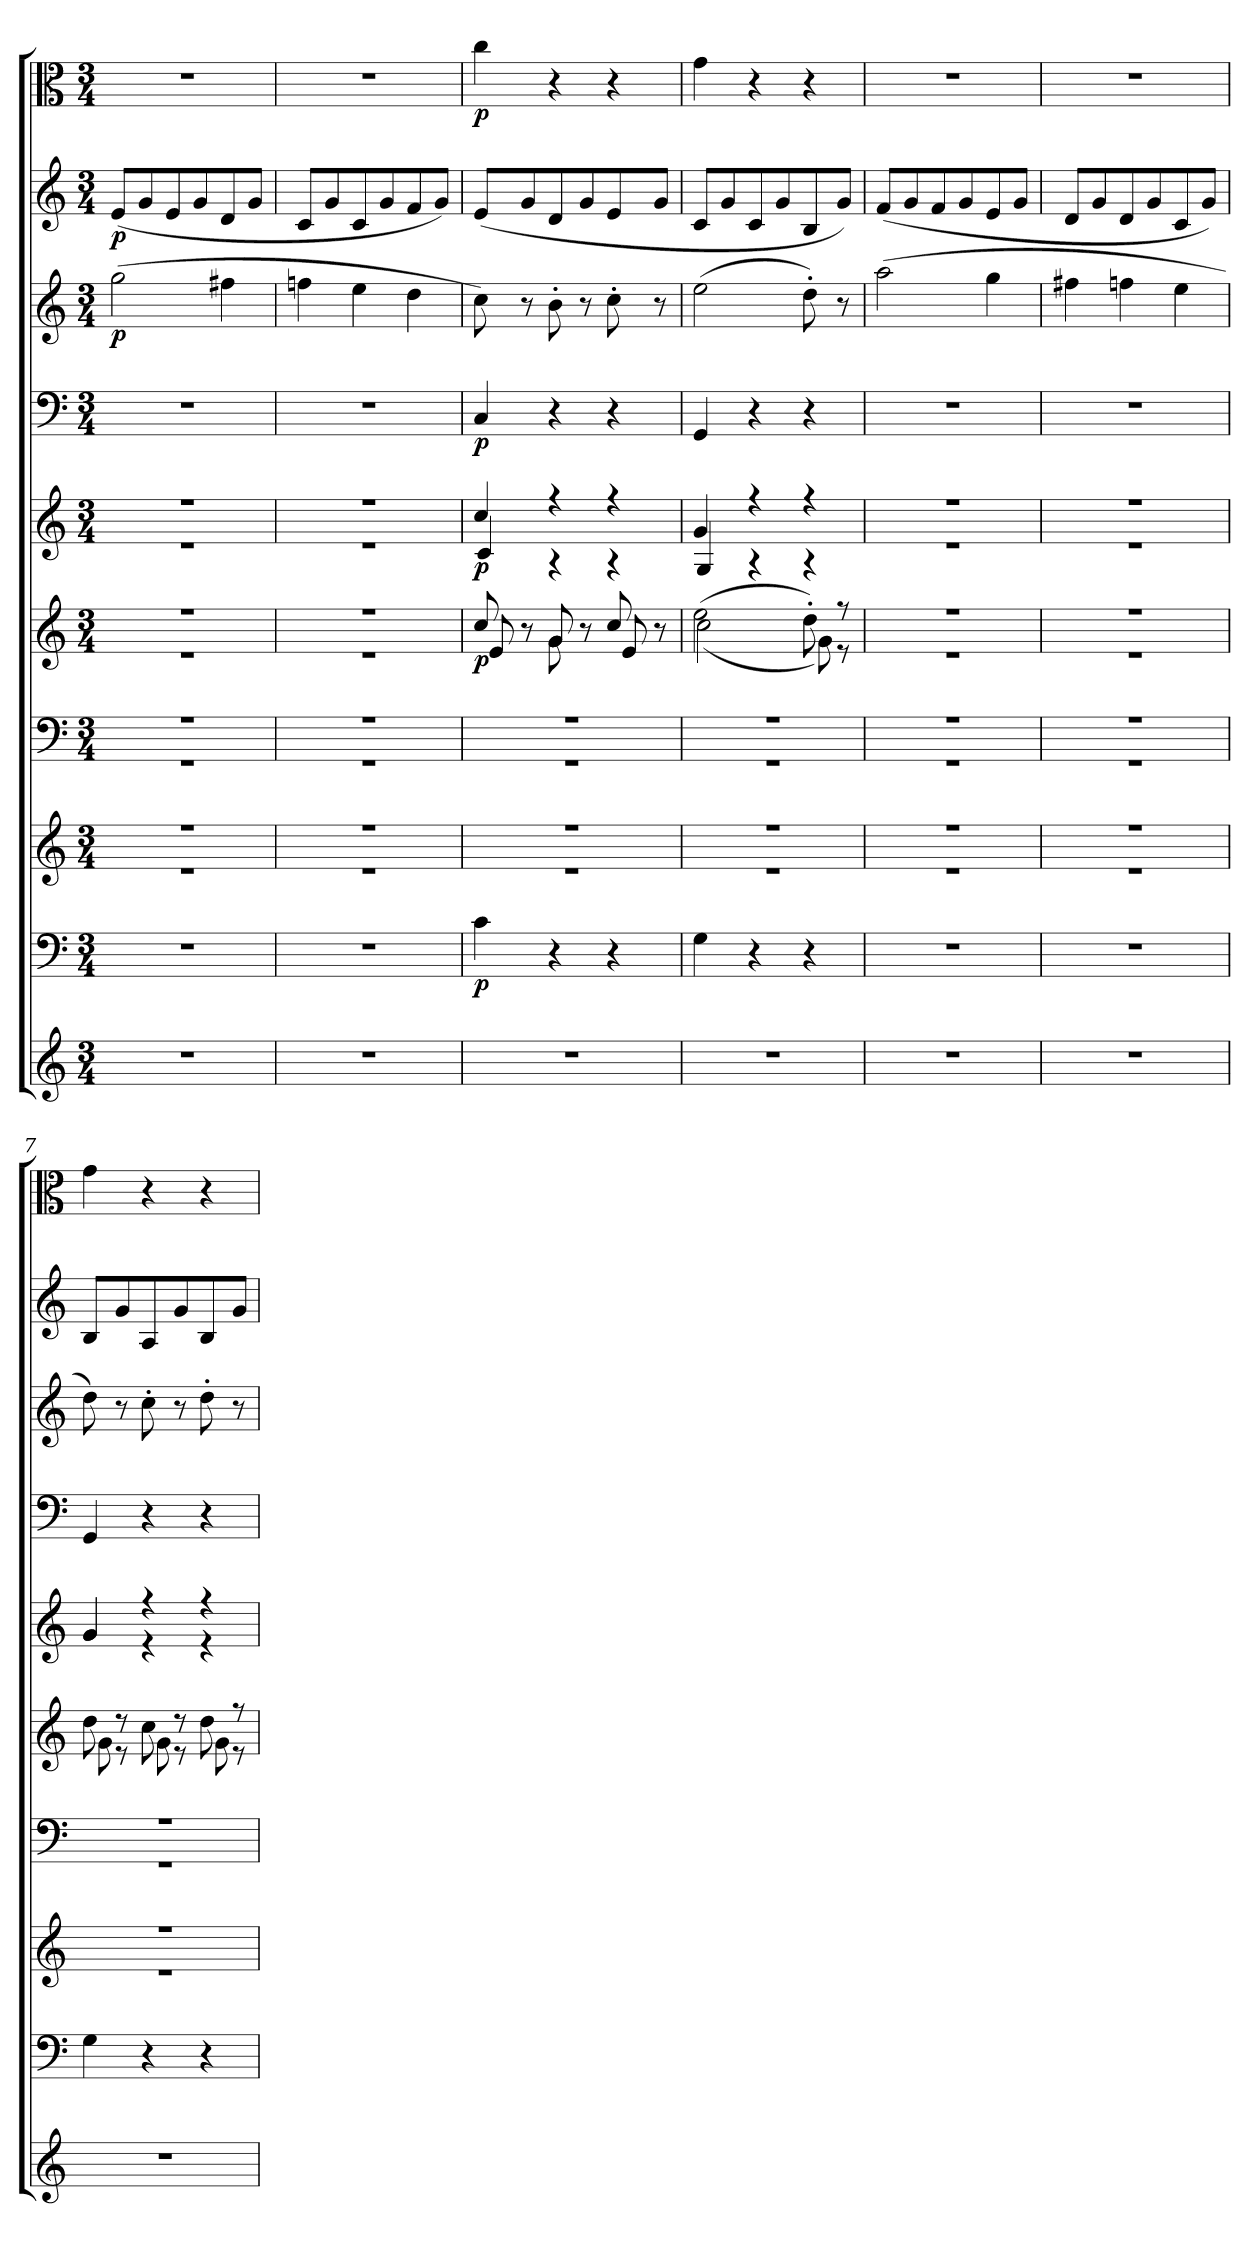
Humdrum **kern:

**kern	**kern	**dynam	**kern	**kern	**kern	**dynam	**kern	**dynam	**kern	**dynam	**kern	**dynam	**kern	**dynam	**kern	**dynam
*part10	*part9	*part9	*part8	*part7	*part6	*part6	*part5	*part5	*part4	*part4	*part3	*part3	*part2	*part2	*part1	*part1
*staff10	*staff9	*staff9	*staff8	*staff7	*staff6	*staff6	*staff5	*staff5	*staff4	*staff4	*staff3	*staff3	*staff2	*staff2	*staff1	*staff1
*clefG2	*clefF4	*	*clefG2	*clefF4	*clefG2	*	*clefG2	*	*clefF4	*	*clefG2	*	*clefG2	*	*clefC3	*
*k[]	*k[]	*	*k[]	*k[]	*k[]	*	*k[]	*	*k[]	*	*k[]	*	*k[]	*	*k[]	*
*C:	*C:	*	*C:	*C:	*C:	*	*C:	*	*C:	*	*C:	*	*C:	*	*C:	*
*M3/4	*M3/4	*	*M3/4	*M3/4	*M3/4	*	*M3/4	*	*M3/4	*	*M3/4	*	*M3/4	*	*M3/4	*
=1	=1	=1	=1	=1	=1	=1	=1	=1	=1	=1	=1	=1	=1	=1	=1	=1
*	*	*	*^	*^	*^	*	*^	*	*	*	*	*	*	*	*	*
2.r	2.r	.	2.r	2.r	2.r	2.r	2.r	2.r	.	2.r	2.r	.	2.r	.	(2gg\	p	(8e/L	p	2.r	.
.	.	.	.	.	.	.	.	.	.	.	.	.	.	.	.	.	8g/	.	.	.
.	.	.	.	.	.	.	.	.	.	.	.	.	.	.	.	.	8e/	.	.	.
.	.	.	.	.	.	.	.	.	.	.	.	.	.	.	.	.	8g/	.	.	.
.	.	.	.	.	.	.	.	.	.	.	.	.	.	.	4ff#X\	.	8d/	.	.	.
.	.	.	.	.	.	.	.	.	.	.	.	.	.	.	.	.	8g/J	.	.	.
=2	=2	=2	=2	=2	=2	=2	=2	=2	=2	=2	=2	=2	=2	=2	=2	=2	=2	=2	=2	=2
2.r	2.r	.	2.r	2.r	2.r	2.r	2.r	2.r	.	2.r	2.r	.	2.r	.	4ffn\	.	8c/L	.	2.r	.
.	.	.	.	.	.	.	.	.	.	.	.	.	.	.	.	.	8g/	.	.	.
.	.	.	.	.	.	.	.	.	.	.	.	.	.	.	4ee\	.	8c/	.	.	.
.	.	.	.	.	.	.	.	.	.	.	.	.	.	.	.	.	8g/	.	.	.
.	.	.	.	.	.	.	.	.	.	.	.	.	.	.	4dd\	.	8f/	.	.	.
.	.	.	.	.	.	.	.	.	.	.	.	.	.	.	.	.	8g/J)	.	.	.
=3	=3	=3	=3	=3	=3	=3	=3	=3	=3	=3	=3	=3	=3	=3	=3	=3	=3	=3	=3	=3
2.r	4c\	p	2.r	2.r	2.r	2.r	8cc/	8e/	p	4cc/	4c/	p	4C/	p	8cc\)	.	(8e/L	.	4cc\	p
.	.	.	.	.	.	.	8r	8ryy	.	.	.	.	.	.	8r	.	8g/	.	.	.
.	4r	.	.	.	.	.	8g/	8g\	.	4r	4r	.	4r	.	8b'\	.	8d/	.	4r	.
.	.	.	.	.	.	.	8r	8ryy	.	.	.	.	.	.	8r	.	8g/	.	.	.
.	4r	.	.	.	.	.	8cc/	8e/	.	4r	4r	.	4r	.	8cc'\	.	8e/	.	4r	.
.	.	.	.	.	.	.	8r	8ryy	.	.	.	.	.	.	8r	.	8g/J	.	.	.
=4	=4	=4	=4	=4	=4	=4	=4	=4	=4	=4	=4	=4	=4	=4	=4	=4	=4	=4	=4	=4
2.r	4G\	.	2.r	2.r	2.r	2.r	(2ee\	(2cc\	.	4g/	4G/	.	4GG/	.	(2ee\	.	8c/L	.	4g\	.
.	.	.	.	.	.	.	.	.	.	.	.	.	.	.	.	.	8g/	.	.	.
.	4r	.	.	.	.	.	.	.	.	4r	4r	.	4r	.	.	.	8c/	.	4r	.
.	.	.	.	.	.	.	.	.	.	.	.	.	.	.	.	.	8g/	.	.	.
.	4r	.	.	.	.	.	8dd'\)	8g\)	.	4r	4r	.	4r	.	8dd'\)	.	8B/	.	4r	.
.	.	.	.	.	.	.	8r	8r	.	.	.	.	.	.	8r	.	8g/J)	.	.	.
=5	=5	=5	=5	=5	=5	=5	=5	=5	=5	=5	=5	=5	=5	=5	=5	=5	=5	=5	=5	=5
2.r	2.r	.	2.r	2.r	2.r	2.r	2.r	2.r	.	2.r	2.r	.	2.r	.	(2aa\	.	(8f/L	.	2.r	.
.	.	.	.	.	.	.	.	.	.	.	.	.	.	.	.	.	8g/	.	.	.
.	.	.	.	.	.	.	.	.	.	.	.	.	.	.	.	.	8f/	.	.	.
.	.	.	.	.	.	.	.	.	.	.	.	.	.	.	.	.	8g/	.	.	.
.	.	.	.	.	.	.	.	.	.	.	.	.	.	.	4gg\	.	8e/	.	.	.
.	.	.	.	.	.	.	.	.	.	.	.	.	.	.	.	.	8g/J	.	.	.
=6	=6	=6	=6	=6	=6	=6	=6	=6	=6	=6	=6	=6	=6	=6	=6	=6	=6	=6	=6	=6
2.r	2.r	.	2.r	2.r	2.r	2.r	2.r	2.r	.	2.r	2.r	.	2.r	.	4ff#X\	.	8d/L	.	2.r	.
.	.	.	.	.	.	.	.	.	.	.	.	.	.	.	.	.	8g/	.	.	.
.	.	.	.	.	.	.	.	.	.	.	.	.	.	.	4ffn\	.	8d/	.	.	.
.	.	.	.	.	.	.	.	.	.	.	.	.	.	.	.	.	8g/	.	.	.
.	.	.	.	.	.	.	.	.	.	.	.	.	.	.	4ee\	.	8c/	.	.	.
.	.	.	.	.	.	.	.	.	.	.	.	.	.	.	.	.	8g/J)	.	.	.
=7	=7	=7	=7	=7	=7	=7	=7	=7	=7	=7	=7	=7	=7	=7	=7	=7	=7	=7	=7	=7
2.r	4G\	.	2.r	2.r	2.r	2.r	8dd\	8g\	.	4g/	4g/	.	4GG/	.	8dd\)	.	8B/L	.	4g\	.
.	.	.	.	.	.	.	8r	8r	.	.	.	.	.	.	8r	.	8g/	.	.	.
.	4r	.	.	.	.	.	8cc\	8g\	.	4r	4r	.	4r	.	8cc'\	.	8A/	.	4r	.
.	.	.	.	.	.	.	8r	8r	.	.	.	.	.	.	8r	.	8g/	.	.	.
.	4r	.	.	.	.	.	8dd\	8g\	.	4r	4r	.	4r	.	8dd'\	.	8B/	.	4r	.
.	.	.	.	.	.	.	8r	8r	.	.	.	.	.	.	8r	.	8g/J	.	.	.
*	*	*	*v	*v	*	*	*v	*v	*	*v	*v	*	*	*	*	*	*	*	*	*
*	*	*	*	*v	*v	*	*	*	*	*	*	*	*	*	*	*	*
=	=	=	=	=	=	=	=	=	=	=	=	=	=	=	=	=
*-	*-	*-	*-	*-	*-	*-	*-	*-	*-	*-	*-	*-	*-	*-	*-	*-
